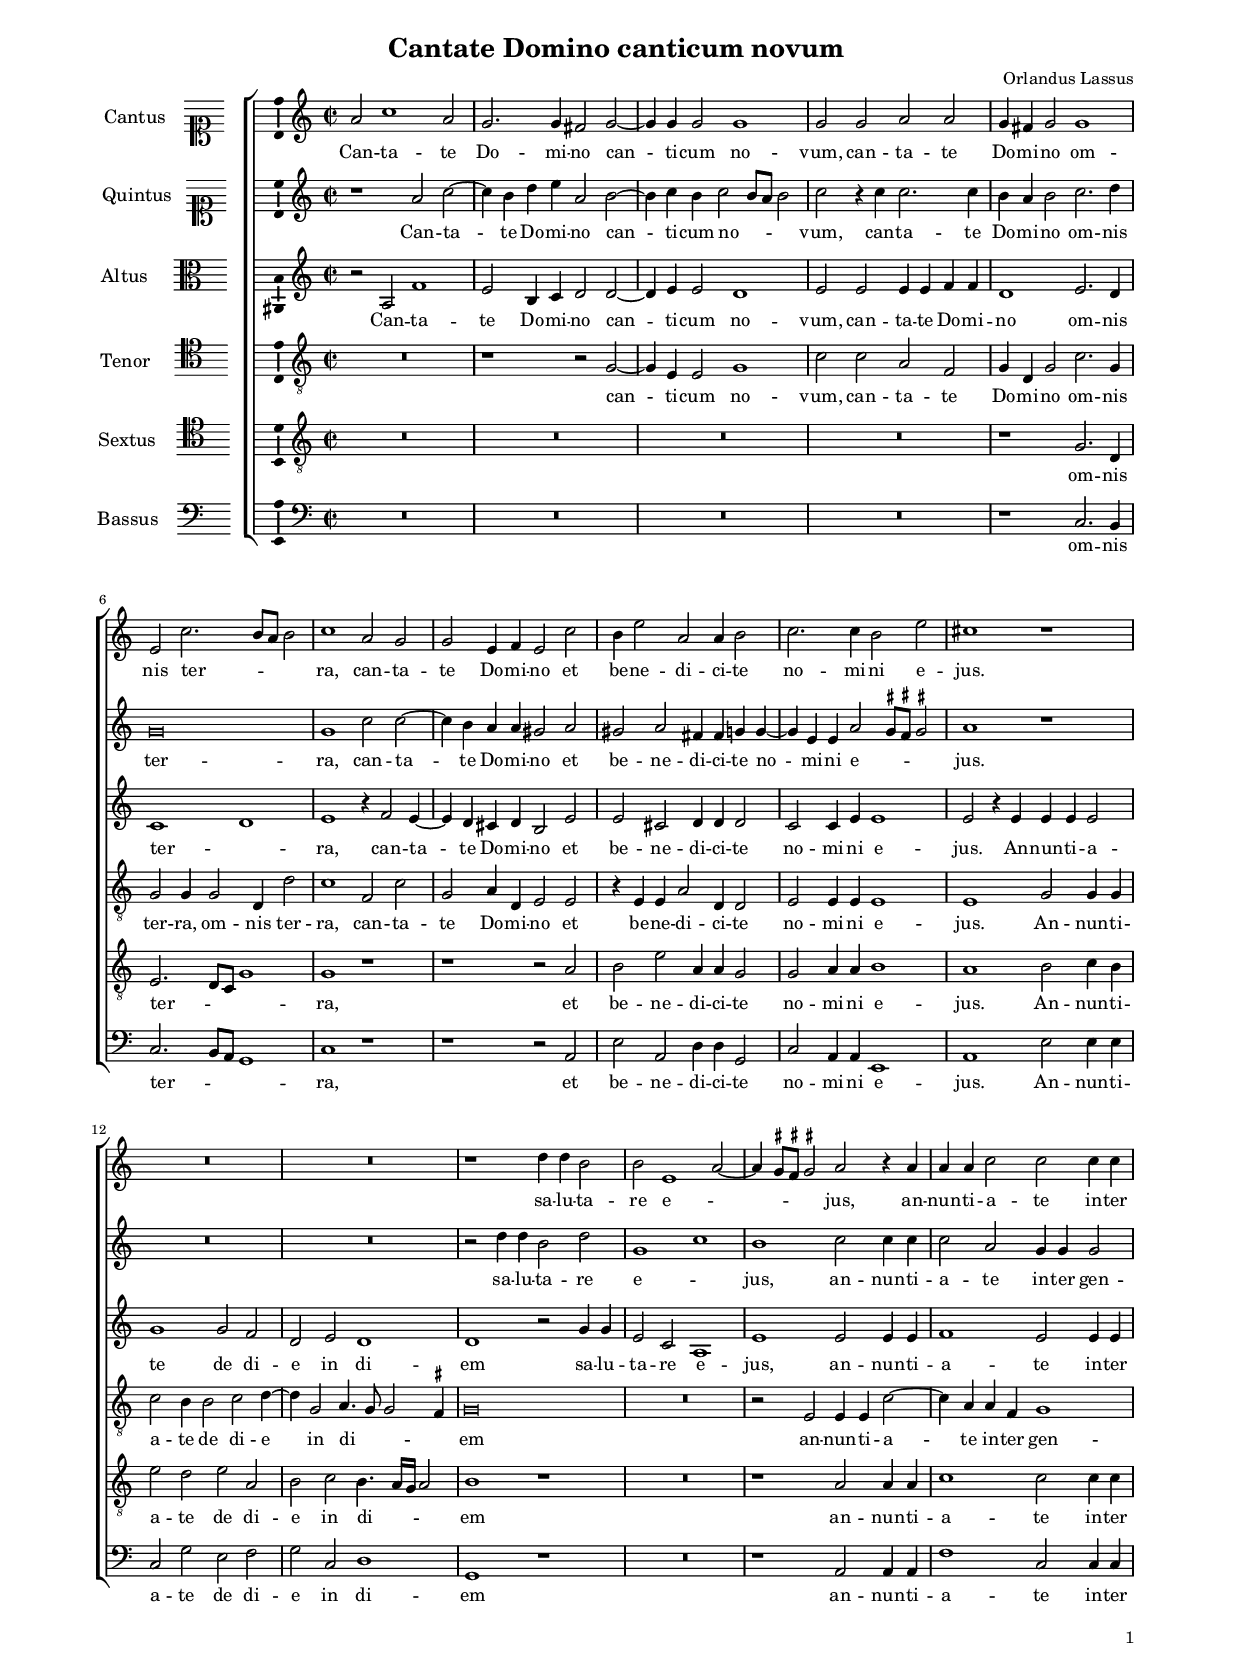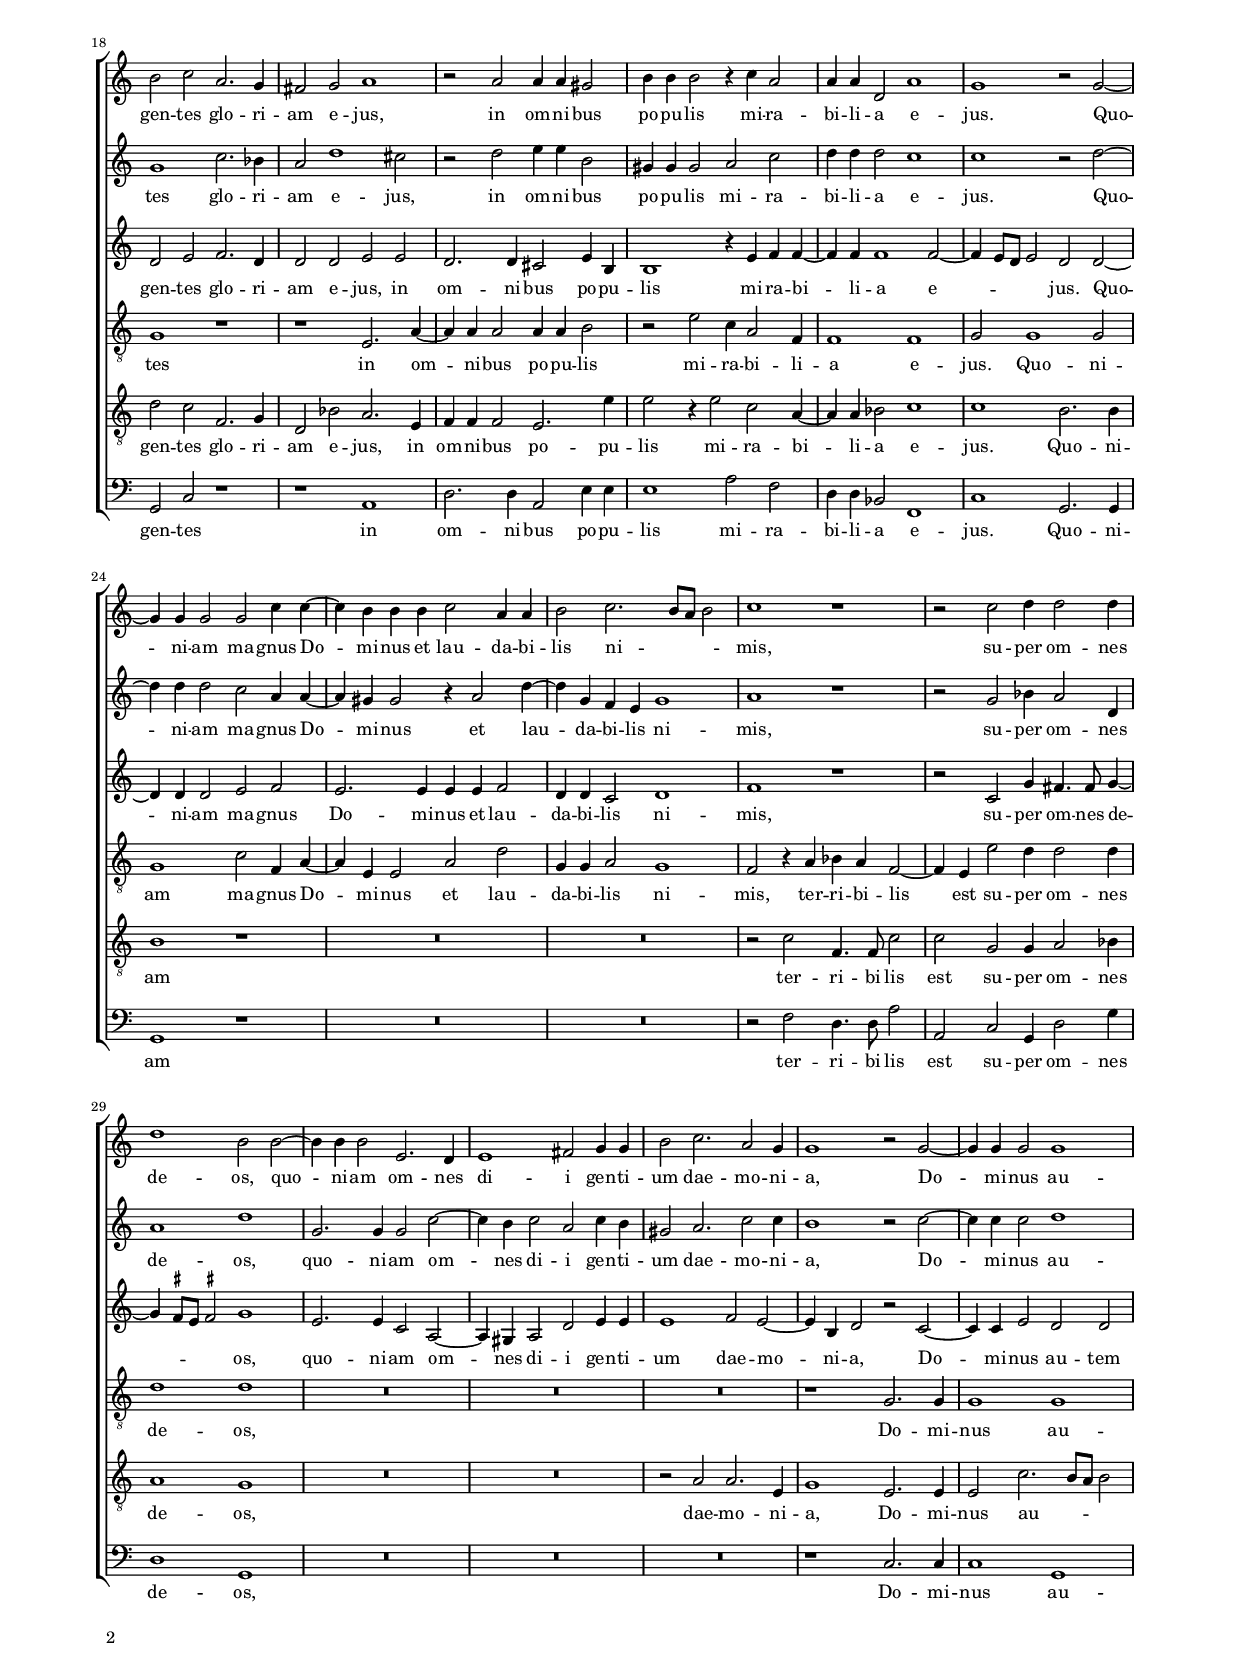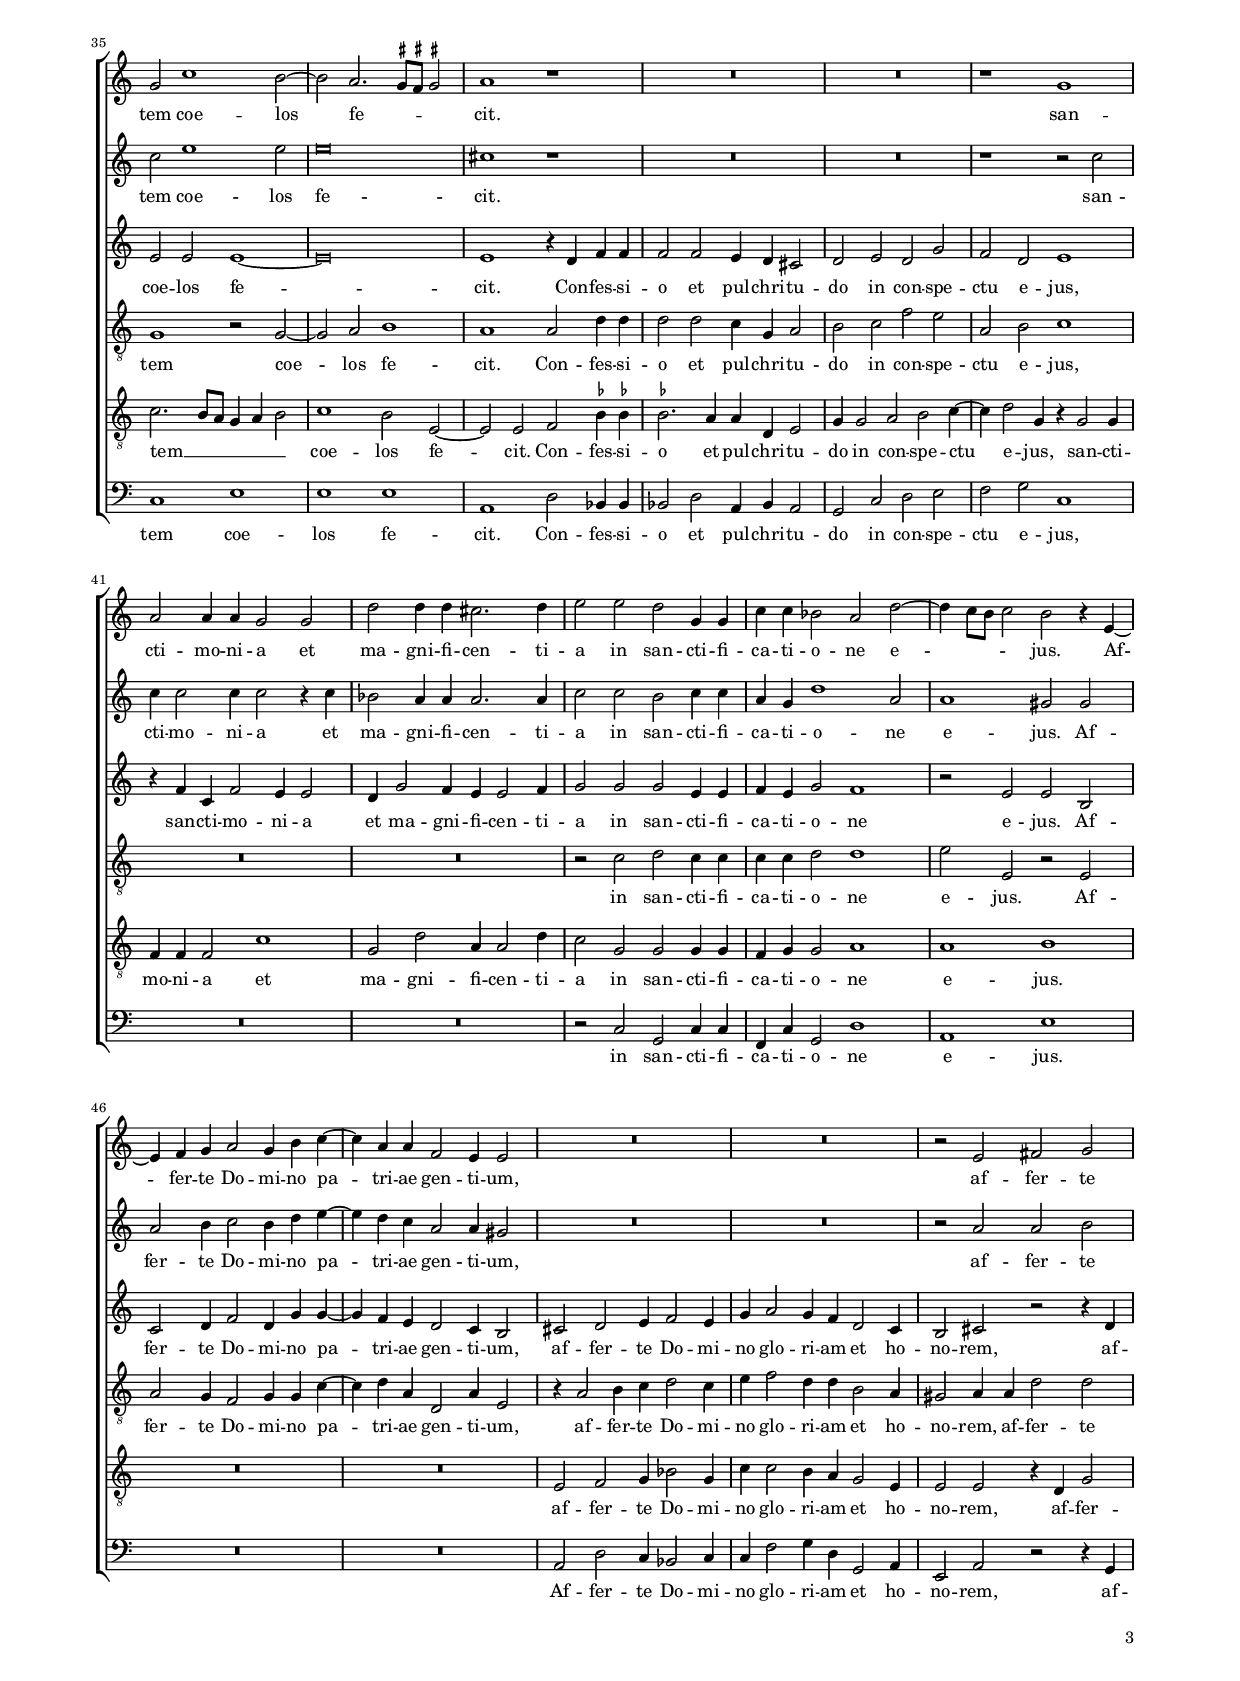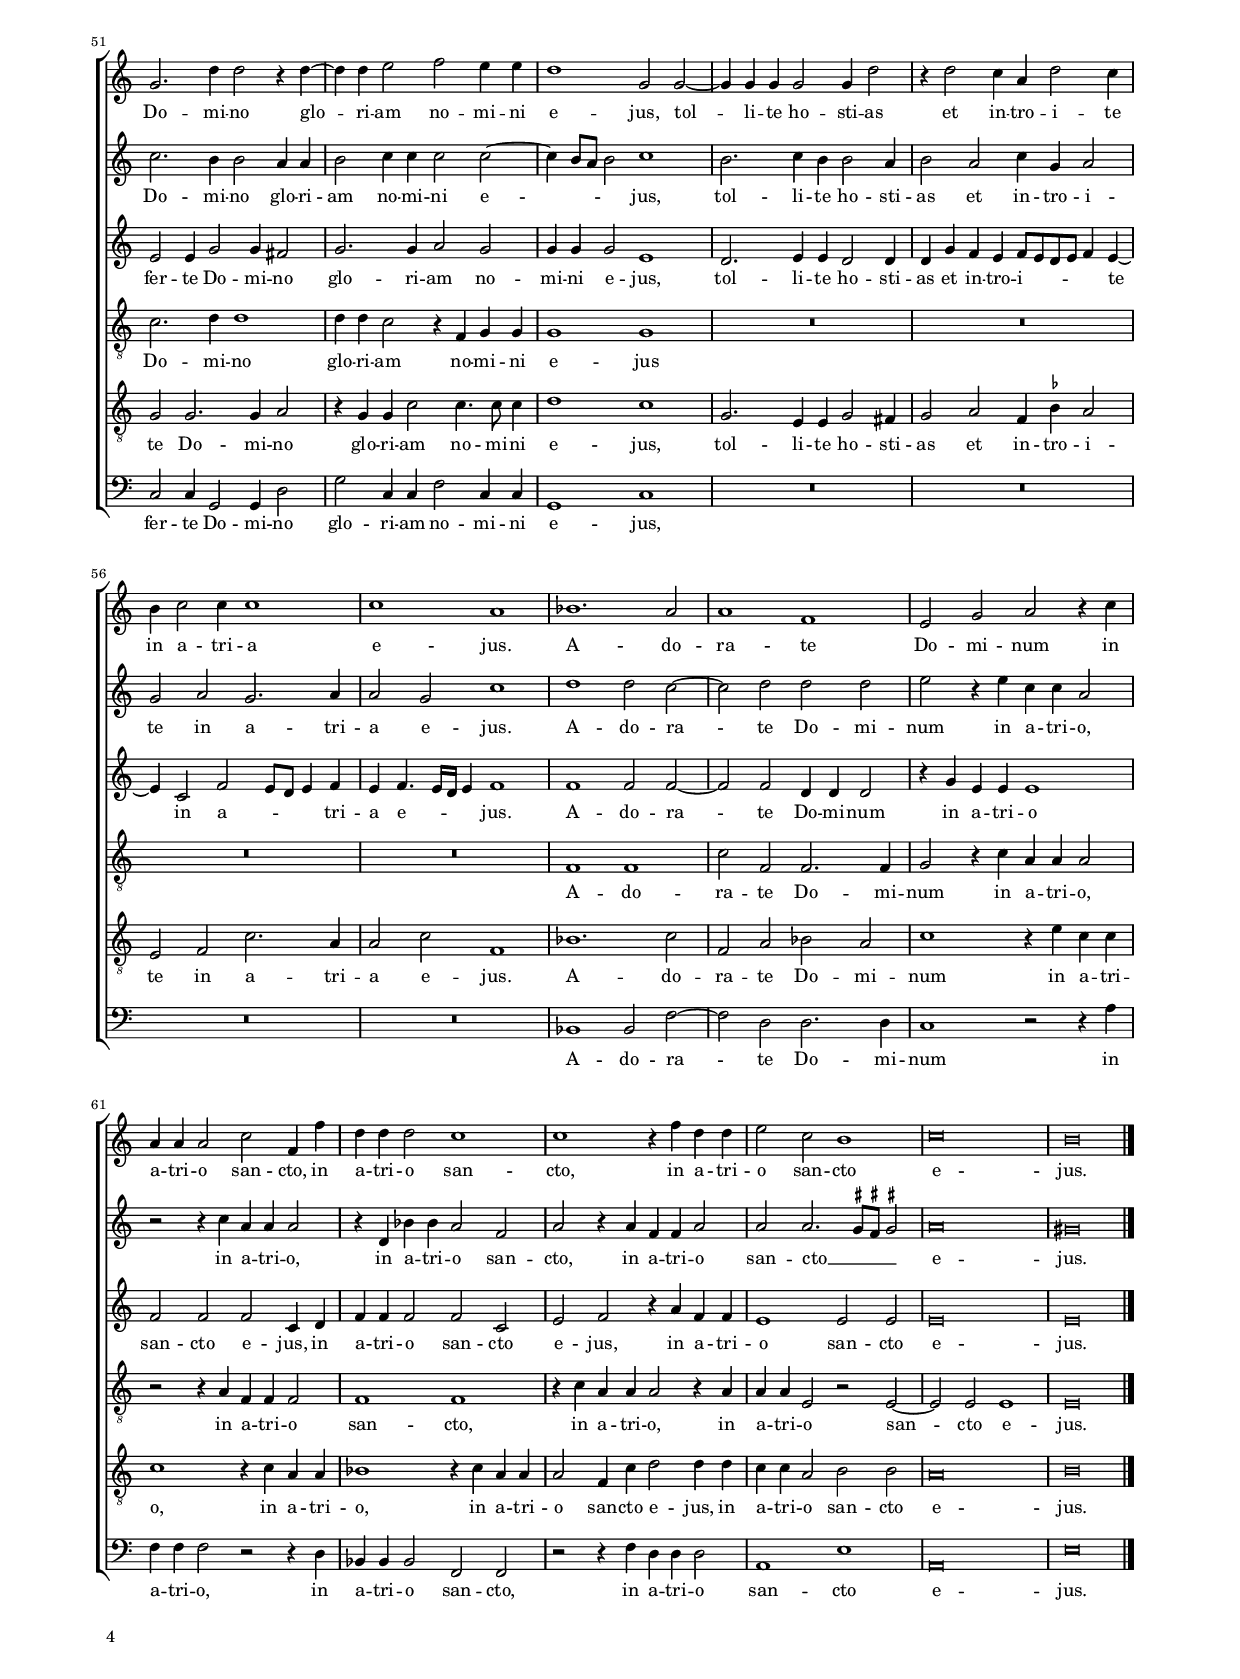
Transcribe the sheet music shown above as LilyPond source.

\header
{
  title="Cantate Domino canticum novum "
  composer="Orlandus Lassus"
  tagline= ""
}

\version "2.24.1"
\include "deutsch.ly"
#(set-global-staff-size 14.5)
% #(set-default-paper-size "letter")
#(ly:set-option 'point-and-click #f)


\paper
	{
	top-margin = 1.5 \cm
	bottom-margin = 0.9 \cm
	left-margin = 1.8 \cm
	right-margin = 1.8 \cm
	ragged-bottom = ##f
	ragged-last-bottom = ##f
	print-page-number = ##f
	system-system-spacing = #'((basic-distance . 16) (minimum-distance . 14) (padding . 5) (strechability . 150))
	oddFooterMarkup=\markup   \fill-line { "" \fromproperty #'page:page-number-string }
	evenFooterMarkup=\markup  \fill-line { \fromproperty #'page:page-number-string "" }
	last-bottom-spacing = #'((basic-distance . 12) (minimum-distance . 7) (padding . 4))
	systems-per-page = 3
%	min-systems-per-page = 3
	}


global = {
	\key c \major
	\time 2/2 \set Score.measureLength = #(ly:make-moment 2/1)

	\skip 1*2*66 \bar "|."
	}

ficta = { \once \set suggestAccidentals = ##t }
	
forget = #(define-music-function (music) (ly:music?) #{
	\accidentalStyle forget
	$music
	\accidentalStyle default
	#})



incipitcantus = \markup { \score {
	{
	\set Staff.instrumentName = \markup { \fontsize #1 "Cantus" }
	\key c \major
	\clef soprano
	s4 \bar ""
	}
	\layout  {
	raggedright = ##t
	indent = 1.6 \cm
	line-width = 2.5 \cm
	\context { \Staff \remove Time_signature_engraver }
	\override Staff.Clef.Y-extent = #'(0 . 0)
	}} \hspace #1 }


incipitsextus = \markup { \score {
	{
	\set Staff.instrumentName = \markup { \fontsize #1 "Quintus" }
	\key c \major
	\clef soprano
	s4 \bar ""
	}
	\layout  {
	raggedright = ##t
	indent = 1.6 \cm
	line-width = 2.5 \cm
	\context { \Staff \remove Time_signature_engraver }
	\override Staff.Clef.Y-extent = #'(0 . 0)
	}} \hspace #1 }
      
      
incipitaltus = \markup { \score {
	{
	\set Staff.instrumentName = \markup { \fontsize #1 "Altus" }
	\key c \major
	\clef alto
	s4 \bar ""
	}
	\layout  {
	raggedright = ##t
	indent = 1.6 \cm
	line-width = 2.5 \cm
	\context { \Staff \remove Time_signature_engraver }
	\override Staff.Clef.Y-extent = #'(0 . 0)
	}} \hspace #1 }


incipittenor = \markup { \score {
	{
	\set Staff.instrumentName = \markup { \fontsize #1 "Tenor" }
	\key c \major
	\clef tenor
	s4 \bar ""
	}
	\layout  {
	raggedright = ##t
	indent = 1.6 \cm
	line-width = 2.5 \cm
	\context { \Staff \remove Time_signature_engraver }
	\override Staff.Clef.Y-extent = #'(0 . 0)
	}} \hspace #1 }
      
      
incipitquintus = \markup { \score {
	{
	\set Staff.instrumentName = \markup { \fontsize #1 "Sextus" }
	\key c \major
	\clef tenor
	s4 \bar ""
	}
	\layout  {
	raggedright = ##t
	indent = 1.6 \cm
	line-width = 2.5 \cm
	\context { \Staff \remove Time_signature_engraver }
	\override Staff.Clef.Y-extent = #'(0 . 0)
	}} \hspace #1 }
      
      
incipitbassus = \markup { \score {
	{
	\set Staff.instrumentName = \markup { \fontsize #1 "Bassus" }
	\key c \major
	\clef bass
	s4 \bar ""
	}
	\layout  {
	raggedright = ##t
	indent = 1.6 \cm
	line-width = 2.5 \cm
	\context { \Staff \remove Time_signature_engraver }
	\override Staff.Clef.Y-extent = #'(0 . 0)
	}} \hspace #1 }


cantus =  \relative c''
	{
	a2 c1 a2
	g2. g4 fis2 g~
	g4 g g2 g1
	g2 g a a
%5
	g4 fis g2 g1 |
	e2 c'2. h8 a h2
	c1 a2 g
	g2 e4 f e2 c'
	h4 e2 a, a4 h2
%10
	c2. c4 h2 e |
	cis1 r
	R\breve
	R\breve
	r1 d4 d h2
%15
	h2 e,1 a2~ |
	a4 \ficta gis8 \ficta fis \ficta gis!2 a r4 a
	a4 a c2 c c4 c
	h2 c a2. g4
	fis2 g a1
%20
	r2 a a4 a gis2 |
	h4 h h2 r4 c a2
	a4 a d,2 a'1
	g1 r2 g~
	g4 g g2 g c4 c~
%25
	c4 h h h c2 a4 a |
	h2 c2. h8 a h2
	c1 r
	r2 c d4 d2 d4
	d1 h2 h~
%30
	h4 h h2 e,2. d4 |
	e1 fis2 g4 g
	h2 c2. a2 g4
	g1 r2 g~
	g4 g g2 g1
%35
	g2 c1 h2~ |
	h2 a2. \ficta gis8 \ficta fis \ficta gis!2
	a1 r
	R\breve
	R\breve
%40
	r1 g |
	a2 a4 a g2 g
	d'2 d4 d cis2. d4
	e2 e d g,4 g
	c4 c b2 a d~
%45
	d4 c8 h c2 h r4 e,~
	e4 f g a2 g4 h c~
	c4 a a f2 e4 e2
	R\breve
	R\breve
%50
	r2 e fis g |
	g2. d'4 d2 r4 d~
	d4 d e2 f e4 e
	d1 g,2 g~
	g4 g g g2 g4 d'2
%55
	r4 d2 c4 a d2 c4 |
	h4 c2 c4 c1
	c1 a
	b1. a2
	a1 f
%60
	e2 g a r4 c |
	a4 a a2 c f,4 f'
	d4 d d2 c1
	c1 r4 f d d
	e2 c h1
%65
	c\breve |
	h\breve |
	}


sextus = \relative c''
	{
	r1 a2 c~
	c4 h d e a,2 h~
	h4 c h c2 h8 a h2
	c2 r4 c c2. c4
%5
	h4 a h2 c2. d4 |
	g,\breve
	g1 c2 c~
	c4 h a a gis2 a
	gis2 a fis4 fis g g~
%10
	g4 e e a2 \ficta gis8 \ficta fis \ficta gis!2 |
	a1 r
	R\breve
	R\breve
	r2 d4 d h2 d
%15
	g,1 c |
	h1 c2 c4 c
	c2 a g4 g g2
	g1 c2. b4
	a2 d1 cis2
%20
	r2 d e4 e h2 |
	gis4 gis gis2 a c
	d4 d d2 c1
	c1 r2 d~
	d4 d d2 c a4 a~
%25
	a4 gis gis2 r4 a2 d4~ |
	d4 g, f e g1
	a1 r
	r2 g b4 a2 d,4
	a'1 d
%30
	g,2. g4 g2 c~ |
	c4 h c2 a c4 h
	gis2 a2. c2 c4
	h1 r2 c~
	c4 c c2 d1
%35
	c2 e1 e2 |
	e\breve
	cis1 r
	R\breve
	R\breve
%40
	r1 r2 c |
	c4 c2 c4 c2 r4 c
	b2 a4 a a2. a4
	c2 c h c4 c
	a4 g d'1 a2
%45
	a1 gis2 gis |
	a2 h4 c2 h4 d e~
	e4 d c a2 a4 gis2
	R\breve
	R\breve
%50
	r2 a a h |
	c2. h4 h2 a4 a
	h2 c4 c c2 c~
	c4 h8 a h2 c1
	h2. c4 h h2 a4
%55
	h2 a c4 g a2 |
	g2 a g2. a4
	a2 g c1
	d1 d2 c~
	c2 d d d
%60
	e2 r4 e c c a2 |
	r2 r4 c a a a2
	r4 d, b' b a2 f
	a2 r4 a f f a2
	a2 a2. \ficta gis8 \ficta fis \ficta gis!2
%65
	a\breve |
	gis\breve |
	}


altus =  \relative c'
	{
	r2 a f'1
	e2 h4 c d2 d~
	d4 e e2 d1
	e2 e e4 e f f
%5
	d1 e2. d4 |
	c1 d
	e1 r4 f2 e4~
	e4 d cis d h2 e
	e2 cis d4 d d2
%10
	c2 c4 e e1 |
	e2 r4 e e e e2
	g1 g2 f
	d2 e d1
	d1 r2 g4 g
%15
	e2 c a1 |
	e'1 e2 e4 e
	f1 e2 e4 e
	d2 e f2. d4
	d2 d e e
%20
	d2. d4 cis2 e4 h |
	h1 r4 e f f~
	f4 f f1 f2~
	f4 e8 d e2 d d~
	d4 d d2 e f
%25
	e2. e4 e e f2 |
	d4 d c2 d1
	f1 r
	r2 c g'4 fis4. fis8 g4~
	g4 \ficta fis8 e \ficta fis!2 g1
%30
	e2. e4 c2 a~ |
	a4 gis a2 d e4 e
	e1 f2 e~
	e4 h d2 r c~
	c4 c e2 d d
%35
	e2 e e1~ |
	e\breve
	e1 r4 d f f
	f2 f e4 d cis2
	d2 e d g
%40
	f2 d e1 |
	r4 f c f2 e4 e2
	d4 g2 f4 e4 e2 f4
	g2 g g e4 e
	f4 e g2 f1
%45
	r2 e e h |
	c2 d4 f2 d4 g g~
	g4 f e d2 c4 h2
	cis2 d e4 f2 e4
	g4 a2 g4 f d2 c4
%50
	h2 cis r r4 d |
	e2 e4 g2 g4 fis2
	g2. g4 a2 g
	g4 g g2 e1
	d2. e4 e d2 d4
%55
	d4 g f e f8 e d e f4 e~ |
	e4 c2 f e8 d e4 f
	e4 f4. e16 d e4 f1
	f1 f2 f~
	f2 f d4 d d2
%60
	r4 g e4 e e1 |
	f2 f f c4 d
	f4 f f2 f c
	e2 f r4 a f f
	e1 e2 e
%65
	e\breve |
	e\breve |
	}


tenor =  \relative c'
	{
	R\breve
	r1 r2 g~
	g4 e e2 g1
	c2 c a f
%5
	g4 d g2 c2. g4 |
	g2 g4 g2 d4 d'2
	c1 f,2 c'
	g2 a4 d, e2 e 
	r4 e e a2 d,4 d2
%10
	e2 e4 e e1 |
	e1 g2 g4 g
	c2 h4 h2 c d4~
	d4 g,2 a4. g8 g2 \ficta fis4
	g\breve
%15
	R\breve |
	r2 e e4 e c'2~
	c4 a a f g1
	g1 r
	r1 e2. a4~
%20
	a4 a a2 a4 a h2 |
	r2 e c4 a2 f4
	f1 f
	g2 g1 g2
	g1 c2 f,4 a~
%25
	a4 e e2 a d |
	g,4 g a2 g1
	f2 r4 a b a f2~
	f4 e e'2 d4 d2 d4
	d1 d
%30
	R\breve |
	R\breve
	R\breve
	r1 g,2. g4
	g1 g
%35
	g1 r2 g~ |
	g2 a h1
	a1 a2 d4 d
	d2 d c4 g a2
	h2 c f e
%40
	a,2 h c1 |
	R\breve
	R\breve
	r2 c d c4 c
	c4 c d2 d1
%45
	e2 e, r e |
	a2 g4 f2 g4 g c~
	c4 d a d,2 a'4 e2
	r4 a2 h4 c d2 c4
	e4 f2 d4 d h2 a4
%50
	gis2 a4 a d2 d |
	c2. d4 d1
	d4 d c2 r4 f, g g
	g1 g
	R\breve
%55
	R\breve |
	R\breve
	R\breve
	f1 f
	c'2 f, f2. f4
%60
	g2 r4 c a a a2 |
	r2 r4 a f f f2
	f1 f
	r4 c' a a a2 r4 a
	a4 a e2 r e~
%65
	e2 e e1 |
	e\breve |
	}


quintus  =  \relative c'
	{
	R\breve
	R\breve
	R\breve
	R\breve
%5
	r1 g2. d4 |
	e2. d8 c g'1
	g1 r
	r1 r2 a
	h2 e a,4 a g2
%10
	g2 a4 a h1 |
	a1 h2 c4 h
	e2 d e a,
	h2 c h4. a16 g a2
	h1 r
%15
	R\breve |
	r1 a2 a4 a
	c1 c2 c4 c
	d2 c f,2. g4
	d2 b' a2. e4
%20
	f4 f f2 e2. e'4 |
	e2 r4 e2 c a4~
	a4 a b2 c1
	c1 h2. h4
	h1 r
%25
	R\breve |
	R\breve
	r2 c f,4. f8 c'2
	c2 g g4 a2 b4
	a1 g
%30
	R\breve |
	R\breve
	r2 a a2. e4
	g1 e2. e4
	e2 c'2. h8 a h2
%35
	c2. h8 a g4 a h2 |
	c1 h2 e,~
	e2 e f \ficta b4 \ficta b!
	\ficta b2. a4 a d, e2
	g4 g2 a h c4~
%40
	c4 d2 g,4 r g2 g4 |
	f4 f f2 c'1
	g2 d' a4 a2 d4
	c2 g g g4 g
	f4 g g2 a1
%45
	a1 h |
	R\breve
	R\breve
	e,2 f g4 b2 g4
	c4 c2 h4 a g2 e4
%50
	e2 e r4 d g2 |
	g2 g2. g4 a2
	r4 g g c2 c4. c8 c4
	d1 c
	g2. e4 e g2 fis4
%55
	g2 a f4 \ficta b a2 |
	e2 f c'2. a4
	a2 c f,1
	b1. c2
	f,2 a b a
%60
	c1 r4 e c c |
	c1 r4 c a a
	b1 r4 c a a
	a2 f4 c' d2 d4 d
	c4 c a2 h h
%65
	a\breve |
	h\breve |
	}


bassus  =  \relative c
	{
	R\breve
	R\breve
	R\breve
	R\breve
%5
	r1 c2. h4 |
	c2. h8 a g1
	c1 r
	r1 r2 a
	e'2 a, d4 d g,2
%10
	c2 a4 a e1 |
	a1 e'2 e4 e
	c2 g' e f
	g2 c, d1
	g,1 r
%15
	R\breve |
	r1 a2 a4 a
	f'1 c2 c4 c
	g2 c r1
	r1 a
%20
	d2. d4 a2 e'4 e |
	e1 a2 f
	d4 d b2 f1
	c'1 g2. g4
	g1 r
%25
	R\breve |
	R\breve
	r2 f' d4. d8 a'2
	a,2 c g4 d'2 g4
	d1 g,
%30
	R\breve |
	R\breve
	R\breve
	r1 c2. c4
	c1 g
%35
	c1 e |
	e1 e
	a,1 d2 b4 b
	b2 d a4 b a2
	g2 c d e
%40
	f2 g c,1 |
	R\breve
	R\breve
	r2 c g c4 c
	f,4 c' g2 d'1
%45
	a1 e' |
	R\breve
	R\breve
	a,2 d c4 b2 c4
	c4 f2 g4 d g,2 a4
%50
	e2 a r r4 g |
	c2 c4 g2 g4 d'2
	g2 c,4 c f2 c4 c
	g1 c
	R\breve
%55
	R\breve |
	R\breve
	R\breve
	b1 b2 f'~
	f2 d d2. d4
%60
	c1 r2 r4 a' |
	f4 f f2 r r4 d
	b4 b b2 f f
	r2 r4 f' d d d2
	a1 e'
%65
	a,\breve |
	e'\breve |
	}


lyricscantus = \lyricmode {
	Can -- ta -- te Do -- mi -- no can -- ti -- cum no -- vum,
	can -- ta -- te Do -- mi -- no om -- nis ter -- _ _ _ ra,
	can -- ta -- te Do -- mi -- no et be -- ne -- di -- ci -- te no -- mi --  ni e -- jus.
	sa -- lu -- ta -- re e -- _ _ _ _ jus,
	an -- nun -- ti -- a -- te in -- ter gen -- tes glo -- ri -- am e -- jus,
	in om -- ni -- bus po -- pu -- lis mi -- ra -- bi -- li -- a e -- jus.
	Quo -- ni -- am ma -- gnus Do -- mi -- nus et lau -- da -- bi -- lis ni -- _ _ _ mis,
	su -- per om -- nes de -- os,
	quo -- ni -- am om -- nes di -- i gen -- ti -- um dae -- mo -- ni -- a,
	Do -- mi -- nus au -- tem coe -- los fe -- _ _ _ cit.
	san -- cti -- mo -- ni -- a et ma -- gni -- fi -- cen -- ti -- a in san -- cti -- fi -- ca -- ti -- o -- ne e -- _ _ _ jus.
	Af -- fer -- te Do -- mi -- no pa -- tri -- ae gen -- ti -- um,
	af -- fer -- te Do -- mi -- no glo -- ri -- am no -- mi -- ni e -- jus,
	tol -- li -- te ho -- sti -- as et in -- tro -- i -- te in a -- tri -- a e -- jus.
	A -- do -- ra -- te Do -- mi -- num in a -- tri -- o san -- cto,
	in a -- tri -- o san -- cto,
	in a -- tri -- o san -- cto e -- jus.
	}


lyricssextus = \lyricmode {
	Can -- ta -- te Do -- mi -- no can -- ti -- cum no -- _ _ _ vum,
	can -- ta -- te Do -- mi -- no om -- nis ter -- ra,
	can -- ta -- te Do -- mi -- no et be -- ne -- di -- ci -- te no -- mi --  ni e -- _ _ _ jus.
	sa -- lu -- ta -- re e -- _ jus,
	an -- nun -- ti -- a -- te in -- ter gen -- tes glo -- ri -- am e -- jus,
	in om -- ni -- bus po -- pu -- lis mi -- ra -- bi -- li -- a e -- jus.
	Quo -- ni -- am ma -- gnus Do -- mi -- nus et lau -- da -- bi -- lis ni -- mis,
	su -- per om -- nes de -- os,
	quo -- ni -- am om -- nes di -- i gen -- ti -- um dae -- mo -- ni -- a,
	Do -- mi -- nus au -- tem coe -- los fe -- cit.
	san -- cti -- mo -- ni -- a et ma -- gni -- fi -- cen -- ti -- a in san -- cti -- fi -- ca -- ti -- o -- ne e -- jus.
	Af -- fer -- te Do -- mi -- no pa -- tri -- ae gen -- ti -- um,
	af -- fer -- te Do -- mi -- no glo -- ri -- am no -- mi -- ni e -- _ _ _ jus,
	tol -- li -- te ho -- sti -- as et in -- tro -- i -- te in a -- tri -- a e -- jus.
	A -- do -- ra -- te Do -- mi -- num in a -- tri -- o,
	in a -- tri -- o,
	in a -- tri -- o san -- cto,
	in a -- tri -- o san -- cto __ _ _ _ e -- jus.
	}


lyricsaltus = \lyricmode {
	Can -- ta -- te Do -- mi -- no can -- ti -- cum no -- vum,
	can -- ta -- te Do -- mi -- no om -- nis ter -- _ ra,
	can -- ta -- te Do -- mi -- no et be -- ne -- di -- ci -- te no -- mi --  ni e -- jus.
	An -- nun -- ti -- a -- te de di -- e in di -- em sa -- lu -- ta -- re e -- jus,
	an -- nun -- ti -- a -- te in -- ter gen -- tes glo -- ri -- am e -- jus,
	in om -- ni -- bus po -- pu -- lis mi -- ra -- bi -- li -- a e -- _ _ _ jus.
	Quo -- ni -- am ma -- gnus Do -- mi -- nus et lau -- da -- bi -- lis ni -- mis,
	su -- per om -- nes de -- _ _ _ os,
	quo -- ni -- am om -- nes di -- i gen -- ti -- um dae -- mo -- ni -- a,
	Do -- mi -- nus au -- tem coe -- los fe -- cit.
	Con -- fes -- si -- o et pul -- chri -- tu -- do in con -- spe -- ctu e -- jus,
	san -- cti -- mo -- ni -- a et ma -- gni -- fi -- cen -- ti -- a in san -- cti -- fi -- ca -- ti -- o -- ne e -- jus.
	Af -- fer -- te Do -- mi -- no pa -- tri -- ae gen -- ti -- um,
	af -- fer -- te Do -- mi -- no glo -- ri -- am et ho -- no -- rem,
	af -- fer -- te Do -- mi -- no glo -- ri -- am no -- mi -- ni e -- jus,
	tol -- li -- te ho -- sti -- as et in -- tro -- i -- _ _ _ _ te in a -- _ _ _ tri -- a e -- _ _ _ jus.
	A -- do -- ra -- te Do -- mi -- num in a -- tri -- o san -- cto e -- jus,
	in a -- tri -- o san -- cto e -- jus,
	in a -- tri -- o san -- cto e -- jus.
	}
	

lyricstenor = \lyricmode {
	can -- ti -- cum no -- vum,
	can -- ta -- te Do -- mi -- no om -- nis ter -- ra,
	om -- nis ter -- ra,
	can -- ta -- te Do -- mi -- no et be -- ne -- di -- ci -- te no -- mi --  ni e -- jus.
	An -- nun -- ti -- a -- te de di -- e in di -- _ _ _ em
	an -- nun -- ti -- a -- te in -- ter gen -- tes
	in om -- ni -- bus po -- pu -- lis mi -- ra -- bi -- li -- a e -- jus.
	Quo -- ni -- am ma -- gnus Do -- mi -- nus et lau -- da -- bi -- lis ni -- mis,
	ter -- ri -- bi -- lis est su -- per om -- nes de -- os,
	Do -- mi -- nus au -- tem coe -- los fe -- cit.
	Con -- fes -- si -- o et pul -- chri -- tu -- do in con -- spe -- ctu e -- jus,
	in san -- cti -- fi -- ca -- ti -- o -- ne e -- jus.
	Af -- fer -- te Do -- mi -- no pa -- tri -- ae gen -- ti -- um,
	af -- fer -- te Do -- mi -- no glo -- ri -- am et ho -- no -- rem,
	af -- fer -- te Do -- mi -- no glo -- ri -- am no -- mi -- ni e -- jus
	A -- do -- ra -- te Do -- mi -- num in a -- tri -- o,
	in a -- tri -- o san -- cto,
	in a -- tri -- o,
	in a -- tri -- o san -- cto e -- jus.
	}


lyricsquintus = \lyricmode {
	om -- nis ter -- _ _ _ ra,
	et be -- ne -- di -- ci -- te no -- mi --  ni e -- jus.
	An -- nun -- ti -- a -- te de di -- e in di -- _ _ _ em
	an -- nun -- ti -- a -- te in -- ter gen -- tes glo -- ri -- am e -- jus,
	in om -- ni -- bus po -- pu -- lis mi -- ra -- bi -- li -- a e -- jus.
	Quo -- ni -- am
	ter -- ri -- bi -- lis est su -- per om -- nes de -- os,
	dae -- mo -- ni -- a,
	Do -- mi -- nus au -- _ _ _ tem __ _ _ _ _ _ coe -- los fe -- cit.
	Con -- fes -- si -- o et pul -- chri -- tu -- do in con -- spe -- ctu e -- jus,
	san -- cti -- mo -- ni -- a et ma -- gni -- fi -- cen -- ti -- a in san -- cti -- fi -- ca -- ti -- o -- ne e -- jus.
	af -- fer -- te Do -- mi -- no glo -- ri -- am et ho -- no -- rem,
	af -- fer -- te Do -- mi -- no glo -- ri -- am no -- mi -- ni e -- jus,
	tol -- li -- te ho -- sti -- as et in -- tro -- i -- te in a -- tri -- a e -- jus.
	A -- do -- ra -- te Do -- mi -- num in a -- tri -- o,
	in a -- tri -- o,
	in a -- tri -- o san -- cto e -- jus,
	in a -- tri -- o san -- cto e -- jus.
	}


lyricsbassus = \lyricmode {
	om -- nis ter -- _ _ _ ra,
	et be -- ne -- di -- ci -- te no -- mi --  ni e -- jus.
	An -- nun -- ti -- a -- te de di -- e in di -- em
	an -- nun -- ti -- a -- te in -- ter gen -- tes
	in om -- ni -- bus po -- pu -- lis mi -- ra -- bi -- li -- a e -- jus.
	Quo -- ni -- am
	ter -- ri -- bi -- lis est su -- per om -- nes de -- os,
	Do -- mi -- nus au -- tem coe -- los fe -- cit.
	Con -- fes -- si -- o et pul -- chri -- tu -- do in con -- spe -- ctu e -- jus,
	in san -- cti -- fi -- ca -- ti -- o -- ne e -- jus.
	Af -- fer -- te Do -- mi -- no glo -- ri -- am et ho -- no -- rem,
	af -- fer -- te Do -- mi -- no glo -- ri -- am no -- mi -- ni e -- jus,
	A -- do -- ra -- te Do -- mi -- num in a -- tri -- o,
	in a -- tri -- o san -- cto,
	in a -- tri -- o san -- cto e -- jus.
	}


\score
{  
	\transpose c c {
	\new ChoirStaff \with { \override StaffGrouper.staff-staff-spacing.basic-distance = #12 }
	<<

	\new Staff << \global
	\new Voice="v1" {
		\set Staff.instrumentName=\incipitcantus
		\set Staff.midiInstrument = "reed organ"
		\clef violin
		\cantus }
	\new Lyrics \lyricsto "v1" {\lyricscantus }
	>>


	\new Staff << \global
	\new Voice="v6" {
		\set Staff.instrumentName=\incipitsextus
		\set Staff.midiInstrument = "reed organ"
		\clef violin 
		\sextus}
	\new Lyrics \lyricsto "v6" {\lyricssextus }
	>>


	\new Staff << \global
	\new Voice="v2" {
		\set Staff.instrumentName=\incipitaltus
		\set Staff.midiInstrument = "reed organ"
		\clef violin 
		\altus}
	\new Lyrics \lyricsto "v2" {\lyricsaltus }
	>>


	\new Staff << \global
	\new Voice="v3" {
		\set Staff.instrumentName=\incipittenor
		\set Staff.midiInstrument = "reed organ"
		\clef "G_8"
		\tenor }
	\new Lyrics \lyricsto "v3" {\lyricstenor }
	>>


	\new Staff << \global
	\new Voice="v5" {
		\set Staff.instrumentName=\incipitquintus
		\set Staff.midiInstrument = "reed organ"
		\clef "G_8"
		\quintus}
	\new Lyrics \lyricsto "v5" {\lyricsquintus }
	>>


	\new Staff << \global
	\new Voice="v4" {
		\set Staff.instrumentName=\incipitbassus
		\set Staff.midiInstrument = "reed organ"
		\clef bass 
		\bassus }
	\new Lyrics \lyricsto "v4" {\lyricsbassus}
	>>

	>>
	} % transpose

	\layout
	{
	indent = 2.5 \cm
%	\context { \Lyrics \override VerticalAxisGroup.nonstaff-relatedstaff-spacing.padding = #2 }
%	\context { \Lyrics \override LyricText.font-size = #1 }
	\context { \Staff \override TimeSignature.break-visibility = #end-of-line-invisible }
	\context { \Staff \consists Ambitus_engraver }
	\context { \Score \override BarNumber.padding = #2 }
	\context { \Voice \override NoteHead.style = #'baroque }
	}

\midi
	{
	\tempo 2 = 90
	}

}


% EOF
